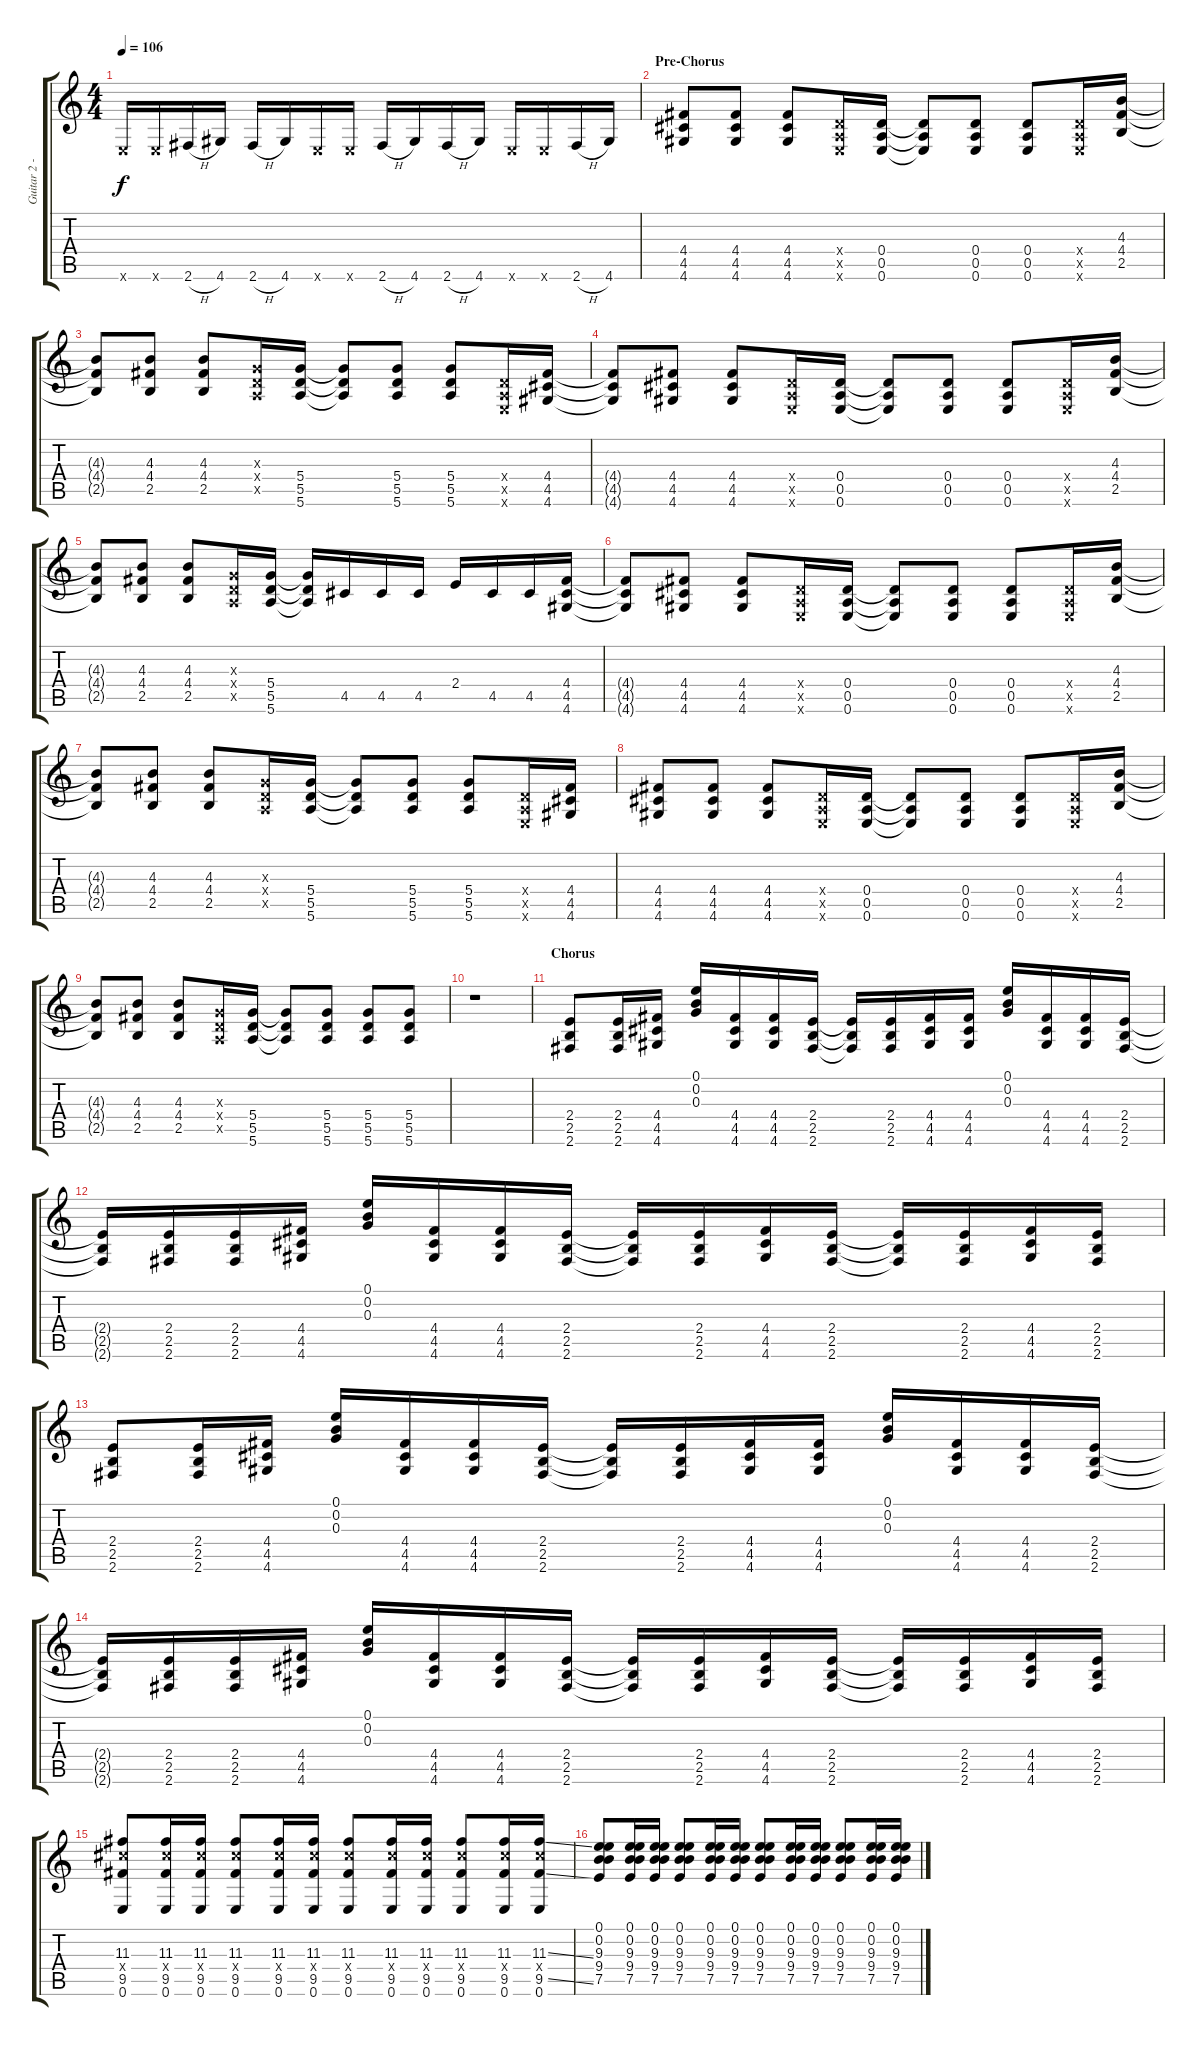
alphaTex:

\track ("Guitar 2 - Mike Lewis" "Guitar 2 -") {instrument distortionguitar}
\staff {score tabs}
\tuning (E4 B3 G3 D3 A2 E2) {hide}
\ts (4 4)
\tempo 106
\clef g2
\ks c
0.6{x}.16{dy f} 0.6{x}.16 2.6{h}.16 4.6.16 2.6{h}.16 4.6.16 0.6{x}.16 0.6{x}.16 2.6{h}.16 4.6.16 2.6{h}.16 4.6.16 0.6{x}.16 0.6{x}.16 2.6{h}.16 4.6.16 |
\section ("" "Pre-Chorus")
(4.4 4.5 4.6).8 (4.4 4.5 4.6).8 (4.4 4.5 4.6).8 (0.4{x} 0.5{x} 0.6{x}).16 (0.4 0.5 0.6).16 (0.4{t} 0.5{t} 0.6{t}).8 (0.4 0.5 0.6).8 (0.4 0.5 0.6).8 (0.4{x} 0.5{x} 0.6{x}).16 (4.3 4.4 2.5).16 |
(4.3{t} 4.4{t} 2.5{t}).8 (4.3 4.4 2.5).8 (4.3 4.4 2.5).8 (0.3{x} 0.4{x} 0.5{x}).16 (5.4 5.5 5.6).16 (5.4{t} 5.5{t} 5.6{t}).8 (5.4 5.5 5.6).8 (5.4 5.5 5.6).8 (0.4{x} 0.5{x} 0.6{x}).16 (4.4 4.5 4.6).16 |
(4.4{t} 4.5{t} 4.6{t}).8 (4.4 4.5 4.6).8 (4.4 4.5 4.6).8 (0.4{x} 0.5{x} 0.6{x}).16 (0.4 0.5 0.6).16 (0.4{t} 0.5{t} 0.6{t}).8 (0.4 0.5 0.6).8 (0.4 0.5 0.6).8 (0.4{x} 0.5{x} 0.6{x}).16 (4.3 4.4 2.5).16 |
(4.3{t} 4.4{t} 2.5{t}).8 (4.3 4.4 2.5).8 (4.3 4.4 2.5).8 (0.3{x} 0.4{x} 0.5{x}).16 (5.4 5.5 5.6).16 (5.4{t} 5.5{t} 5.6{t}).16 4.5.16 4.5.16 4.5.16 2.4.16 4.5.16 4.5.16 (4.4 4.5 4.6).16 |
(4.4{t} 4.5{t} 4.6{t}).8 (4.4 4.5 4.6).8 (4.4 4.5 4.6).8 (0.4{x} 0.5{x} 0.6{x}).16 (0.4 0.5 0.6).16 (0.4{t} 0.5{t} 0.6{t}).8 (0.4 0.5 0.6).8 (0.4 0.5 0.6).8 (0.4{x} 0.5{x} 0.6{x}).16 (4.3 4.4 2.5).16 |
(4.3{t} 4.4{t} 2.5{t}).8 (4.3 4.4 2.5).8 (4.3 4.4 2.5).8 (0.3{x} 0.4{x} 0.5{x}).16 (5.4 5.5 5.6).16 (5.4{t} 5.5{t} 5.6{t}).8 (5.4 5.5 5.6).8 (5.4 5.5 5.6).8 (0.4{x} 0.5{x} 0.6{x}).16 (4.4 4.5 4.6).16 |
(4.4 4.5 4.6).8 (4.4 4.5 4.6).8 (4.4 4.5 4.6).8 (0.4{x} 0.5{x} 0.6{x}).16 (0.4 0.5 0.6).16 (0.4{t} 0.5{t} 0.6{t}).8 (0.4 0.5 0.6).8 (0.4 0.5 0.6).8 (0.4{x} 0.5{x} 0.6{x}).16 (4.3 4.4 2.5).16 |
(4.3{t} 4.4{t} 2.5{t}).8 (4.3 4.4 2.5).8 (4.3 4.4 2.5).8 (0.3{x} 0.4{x} 0.5{x}).16 (5.4 5.5 5.6).16 (5.4{t} 5.5{t} 5.6{t}).8 (5.4 5.5 5.6).8 (5.4 5.5 5.6).8 (5.4 5.5 5.6).8 |
r.1 |
\section ("" "Chorus")
(2.4 2.5 2.6).8 (2.4 2.5 2.6).16 (4.4 4.5 4.6).16 (0.1 0.2 0.3).16 (4.4 4.5 4.6).16 (4.4 4.5 4.6).16 (2.4 2.5 2.6).16 (2.4{t} 2.5{t} 2.6{t}).16 (2.4 2.5 2.6).16 (4.4 4.5 4.6).16 (4.4 4.5 4.6).16 (0.1 0.2 0.3).16 (4.4 4.5 4.6).16 (4.4 4.5 4.6).16 (2.4 2.5 2.6).16 |
(2.4{t} 2.5{t} 2.6{t}).16 (2.4 2.5 2.6).16 (2.4 2.5 2.6).16 (4.4 4.5 4.6).16 (0.1 0.2 0.3).16 (4.4 4.5 4.6).16 (4.4 4.5 4.6).16 (2.4 2.5 2.6).16 (2.4{t} 2.5{t} 2.6{t}).16 (2.4 2.5 2.6).16 (4.4 4.5 4.6).16 (2.4 2.5 2.6).16 (2.4{t} 2.5{t} 2.6{t}).16 (2.4 2.5 2.6).16 (4.4 4.5 4.6).16 (2.4 2.5 2.6).16 |
(2.4 2.5 2.6).8 (2.4 2.5 2.6).16 (4.4 4.5 4.6).16 (0.1 0.2 0.3).16 (4.4 4.5 4.6).16 (4.4 4.5 4.6).16 (2.4 2.5 2.6).16 (2.4{t} 2.5{t} 2.6{t}).16 (2.4 2.5 2.6).16 (4.4 4.5 4.6).16 (4.4 4.5 4.6).16 (0.1 0.2 0.3).16 (4.4 4.5 4.6).16 (4.4 4.5 4.6).16 (2.4 2.5 2.6).16 |
(2.4{t} 2.5{t} 2.6{t}).16 (2.4 2.5 2.6).16 (2.4 2.5 2.6).16 (4.4 4.5 4.6).16 (0.1 0.2 0.3).16 (4.4 4.5 4.6).16 (4.4 4.5 4.6).16 (2.4 2.5 2.6).16 (2.4{t} 2.5{t} 2.6{t}).16 (2.4 2.5 2.6).16 (4.4 4.5 4.6).16 (2.4 2.5 2.6).16 (2.4{t} 2.5{t} 2.6{t}).16 (2.4 2.5 2.6).16 (4.4 4.5 4.6).16 (2.4 2.5 2.6).16 |
(11.3 11.4{x} 9.5 0.6).8 (11.3 11.4{x} 9.5 0.6).16 (11.3 11.4{x} 9.5 0.6).16 (11.3 11.4{x} 9.5 0.6).8 (11.3 11.4{x} 9.5 0.6).16 (11.3 11.4{x} 9.5 0.6).16 (11.3 11.4{x} 9.5 0.6).8 (11.3 11.4{x} 9.5 0.6).16 (11.3 11.4{x} 9.5 0.6).16 (11.3 11.4{x} 9.5 0.6).8 (11.3 11.4{x} 9.5 0.6).16 (11.3{ss} 11.4{x} 9.5{ss} 0.6).16 |
(0.1 0.2 9.3 9.4 7.5).8 (0.1 0.2 9.3 9.4 7.5).16 (0.1 0.2 9.3 9.4 7.5).16 (0.1 0.2 9.3 9.4 7.5).8 (0.1 0.2 9.3 9.4 7.5).16 (0.1 0.2 9.3 9.4 7.5).16 (0.1 0.2 9.3 9.4 7.5).8 (0.1 0.2 9.3 9.4 7.5).16 (0.1 0.2 9.3 9.4 7.5).16 (0.1 0.2 9.3 9.4 7.5).8 (0.1 0.2 9.3 9.4 7.5).16 (0.1 0.2 9.3{ss} 9.4{ss} 7.5{ss}).16
